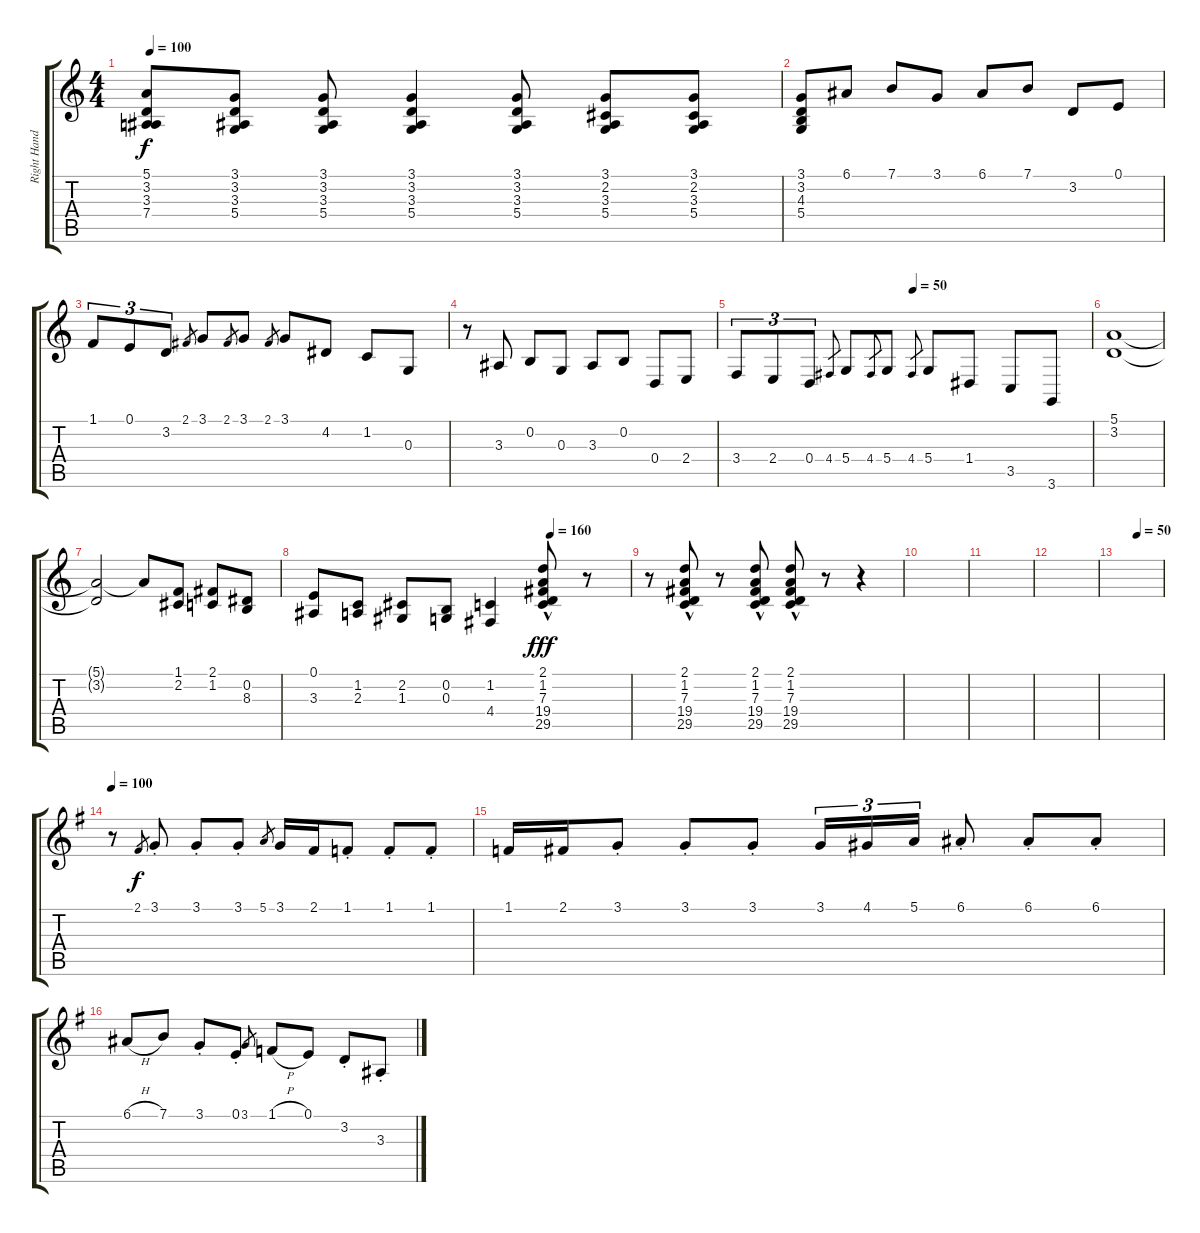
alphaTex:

\track ("Right Hand" "Right Hand") {instrument acousticgrandpiano}
\staff {score tabs}
\tuning (E4 B3 G3 D3 A2 E2) {hide}
\ts (4 4)
\tempo 100
\clef g2
\ks c
(5.1 3.2 3.3 7.4).8{dy f} (3.1 3.2 3.3 5.4).8 (3.1 3.2 3.3 5.4).8 (3.1 3.2 3.3 5.4).4 (3.1 3.2 3.3 5.4).8 (3.1 2.2 3.3 5.4).8 (3.1 2.2 3.3 5.4).8 |
(3.1 3.2 4.3 5.4).8 6.1.8 7.1.8 3.1.8 6.1.8 7.1.8 3.2.8 0.1.8 |
1.1.8{tu (3 2)} 0.1.8{tu (3 2)} 3.2.8{tu (3 2)} 2.1.8{gr} 3.1.8 2.1.8{gr} 3.1.8 2.1.8{gr} 3.1.8 4.2.8 1.2.8 0.3.8 |
r.8 3.3.8 0.2.8 0.3.8 3.3.8 0.2.8 0.4.8 2.4.8 |
\tempo (50 0.5)
3.4.8{tu (3 2)} 2.4.8{tu (3 2)} 0.4.8{tu (3 2)} 4.4.8{gr} 5.4.8 4.4.8{gr} 5.4.8 4.4.8{gr} 5.4.8 1.4.8 3.5.8 3.6.8 |
(5.1 3.2).1 |
(5.1{t} 3.2{t}).2 5.1{t}.8 (1.1 2.2).8 (2.1 1.2).8 (0.2 8.3).8 |
\tempo (160 0.75)
(0.1 3.3).8 (1.2 2.3).8 (2.2 1.3).8 (0.2 0.3).8 (1.2 4.4).4 (2.1 1.2 7.3 19.4 29.5{hac}).8{dy fff} r.8 |
r.8 (2.1 1.2 7.3 19.4 29.5{hac}).8 r.8 (2.1 1.2 7.3 19.4 29.5{hac}).8 (2.1 1.2 7.3 19.4 29.5{hac}).8 r.8 r.4 |
|
|
|
\tempo (50 0.4375)
|
\tempo 100
\ks g
r.8 2.1.8{gr dy f} 3.1{st}.8 3.1{st}.8 3.1{st}.8 5.1.8{gr} 3.1.16 2.1.16 1.1{st}.8 1.1{st}.8 1.1{st}.8 |
1.1.16 2.1.16 3.1{st}.8 3.1{st}.8 3.1{st}.8 3.1.16{tu (3 2)} 4.1.16{tu (3 2)} 5.1.16{tu (3 2)} 6.1{st}.8 6.1{st}.8 6.1{st}.8 |
6.1{h}.8 7.1.8 3.1{st}.8 0.1{st}.8 3.1.8{gr} 1.1{h}.8 0.1.8 3.2{st}.8 3.3{st}.8
